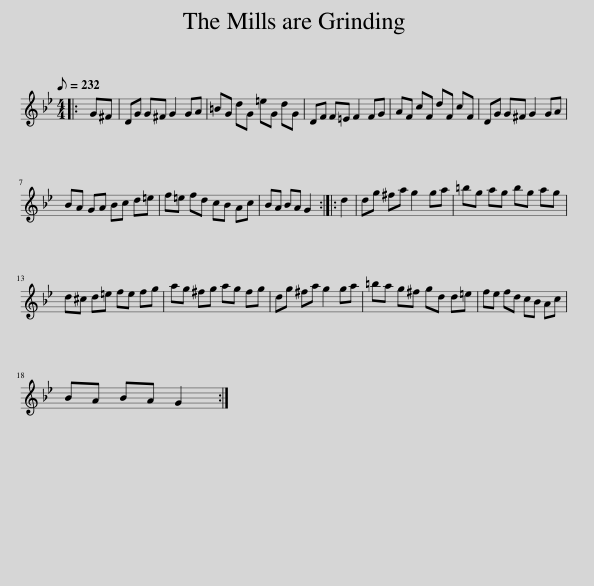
X:1
L:1/8
Q:1/8=232
M:4/4
I:linebreak $
K:Gmin
V:1 treble
V:1
|: G^F | DG G^F G2 GA | =BG dG =eG dG | DF F=E F2 FG | AF cF dF cF | %5
 DG G^F G2 GA |$ BA GA Bc d=e | f=e fd cB Ac | BA BA G2 :: d2 | %10
 dg ^fa g2 ga | =bg ag bg ag |$ d^c d=e fe fg | ag ^fg ag fg | dg ^fa g2 ga | %15
 =ba g^f gd d=e | fe fd cB Ac |$ BA BA G2 :| %18
